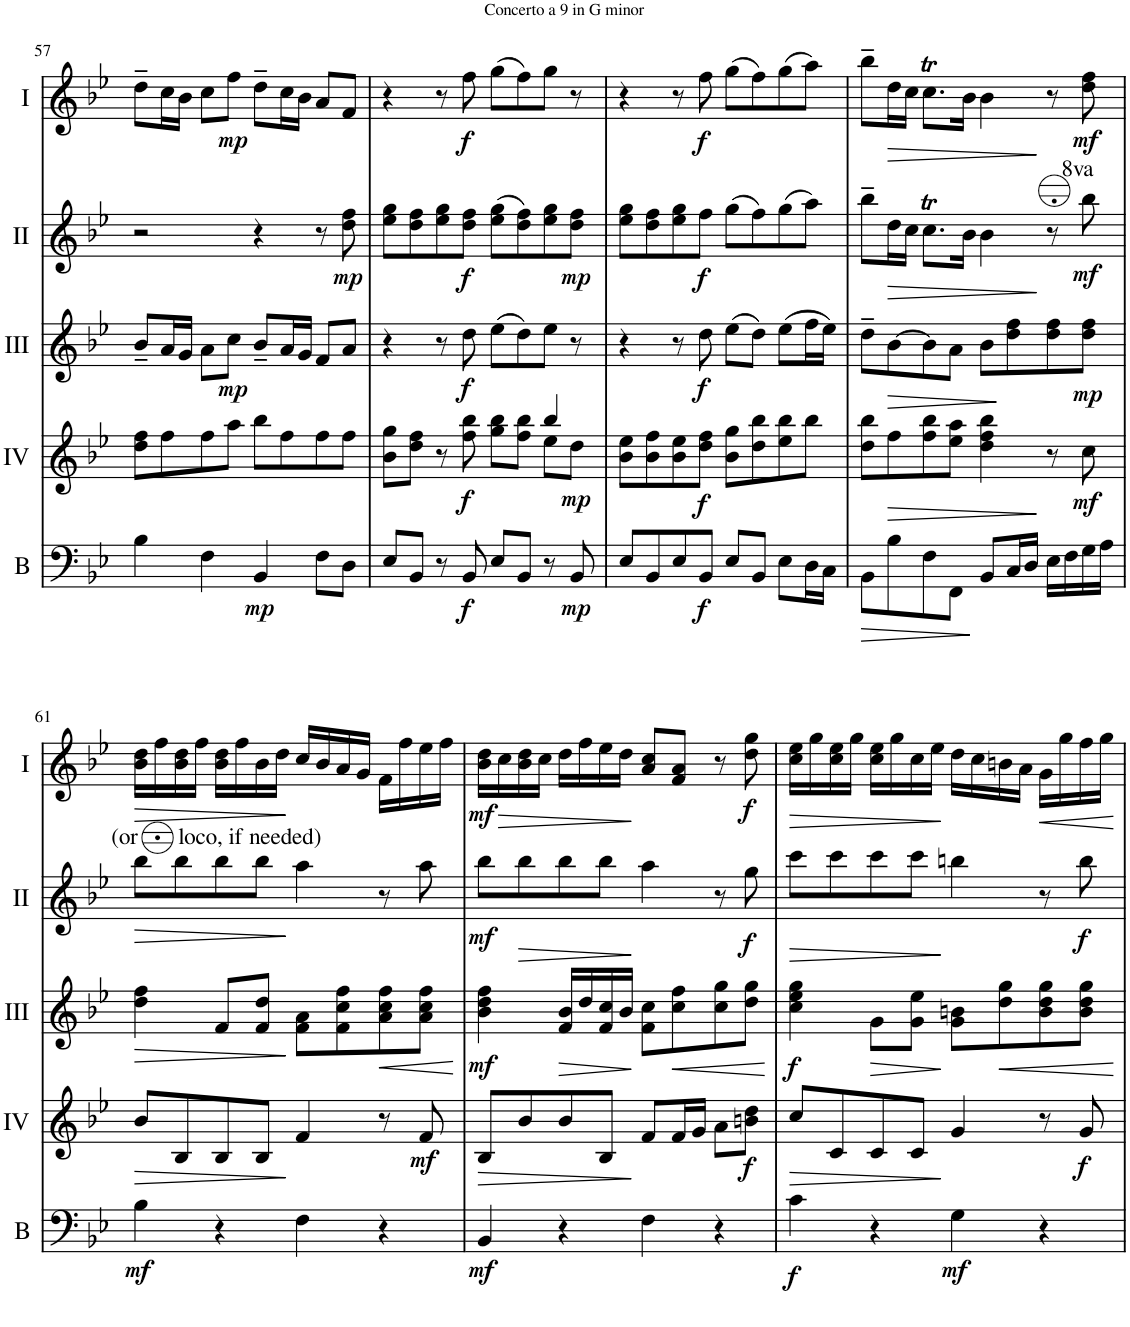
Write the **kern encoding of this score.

**kern	**dynam	**kern	**dynam	**kern	**dynam	**kern	**dynam	**kern	**dynam
*part5	*part5	*part4	*part4	*part3	*part3	*part2	*part2	*part1	*part1
*staff5	*staff5	*staff4	*staff4	*staff3	*staff3	*staff2	*staff2	*staff1	*staff1
*I"Bass	*	*I"Acc. 4	*	*I"Acc. 3	*	*I"Acc. 2	*	*I"Acc. 1	*
*I'B	*	*	*	*	*	*	*	*	*
!!LO:PB:g=z
*clefF4	*	*clefG2	*	*clefG2	*	*clefG2	*	*clefG2	*
*Trd7c12	*	*Trd7c12	*	*	*	*	*	*	*
*k[b-e-]	*	*k[b-e-]	*	*k[b-e-]	*	*k[b-e-]	*	*k[b-e-]	*
*M4/4	*	*M4/4	*	*M4/4	*	*M4/4	*	*M4/4	*
*met(c)	*	*met(c)	*	*met(c)	*	*met(c)	*	*met(c)	*
=57	=57	=57	=57	=57	=57	=57	=57	=57	=57
4B-\	.	8dd\ 8ff\L	.	8b-~/L	.	2r	.	8dd~\L	.
.	.	8ff\	.	16a/L	.	.	.	16cc\L	.
.	.	.	.	16g/JJ	.	.	.	16b-\JJ	.
4F\	.	8ff\	.	8a\L	.	.	.	8cc\L	.
!	!	!	!	!	!LO:DY:b	!	!	!	!LO:DY:b
.	.	8aa\J	.	8cc\J	mp	.	.	8ff\J	mp
!	!LO:DY:b	!	!	!	!	!	!	!	!
4BB-/	mp	8bb-\L	.	8b-~/L	.	4r	.	8dd~\L	.
.	.	8ff\	.	16a/L	.	.	.	16cc\L	.
.	.	.	.	16g/JJ	.	.	.	16b-\JJ	.
8F\L	.	8ff\	.	8f/L	.	8r	.	8a/L	.
!	!	!	!	!	!	!	!LO:DY:b	!	!
8D\J	.	8ff\J	.	8a/J	.	8dd\ 8ff\	mp	8f/J	.
=58	=58	=58	=58	=58	=58	=58	=58	=58	=58
*	*	*^	*	*	*	*	*	*	*
8E-/L	.	8b-\ 8gg\L	4ryy	.	4r	.	8ee-\ 8gg\L	.	4r	.
8BB-/J	.	8dd\ 8ff\J	.	.	.	.	8dd\ 8ff\	.	.	.
8r	.	8r	4ryy	.	8r	.	8ee-\ 8gg\	.	8r	.
!	!LO:DY:b	!	!	!LO:DY:b	!	!LO:DY:b	!	!LO:DY:b	!	!LO:DY:b
8BB-/	f	8ff\ 8bb-\	.	f	8dd\	f	8dd\ 8ff\J	f	8ff\	f
8E-/L	.	8gg\ 8bb-\L	4ryy	.	(8ee-\L	.	(8ee-\ 8gg\L	.	(8gg\L	.
8BB-/J	.	8ff\ 8bb-\J	.	.	8dd\)	.	8dd\ 8ff\)	.	8ff\)	.
8r	.	4bb-/	8ee-\L	.	8ee-\J	.	8ee-\ 8gg\	.	8gg\J	.
!	!LO:DY:b	!	!	!LO:DY:b	!	!	!	!LO:DY:b	!	!
8BB-/	mp	.	8dd\J	mp	8r	.	8dd\ 8ff\J	mp	8r	.
*	*	*v	*v	*	*	*	*	*	*	*
=59	=59	=59	=59	=59	=59	=59	=59	=59	=59
8E-/L	.	8b-\ 8ee-\L	.	4r	.	8ee-\ 8gg\L	.	4r	.
8BB-/	.	8b-\ 8ff\	.	.	.	8dd\ 8ff\	.	.	.
8E-/	.	8b-\ 8ee-\	.	8r	.	8ee-\ 8gg\	.	8r	.
!	!LO:DY:b	!	!LO:DY:b	!	!LO:DY:b	!	!LO:DY:b	!	!LO:DY:b
8BB-/J	f	8dd\ 8ff\J	f	8dd\	f	8ff\J	f	8ff\	f
8E-/L	.	8b-\ 8gg\L	.	(8ee-\L	.	(8gg\L	.	(8gg\L	.
8BB-/J	.	8dd\ 8bb-\	.	8dd\J)	.	8ff\)	.	8ff\)	.
8E-\L	.	8ee-\ 8bb-\	.	(8ee-\L	.	(8gg\	.	(8gg\	.
16D\L	.	8bb-\J	.	16ff\L	.	8aa\J)	.	8aa\J)	.
16C\JJ	.	.	.	16ee-\JJ)	.	.	.	.	.
=60	=60	=60	=60	=60	=60	=60	=60	=60	=60
!	!LO:HP:b	!	!	!	!	!	!	!	!
8BB-\L	>	8dd\ 8bb-\L	.	8dd~\L	.	8bb-~\L	.	8bb-~\L	.
!	!	!	!LO:HP:b	!	!LO:HP:b	!	!LO:HP:b	!	!LO:HP:b
8B-\	.	8ff\	>	[8b-\	>	16dd\L	>	16dd\L	>
.	.	.	.	.	.	16cc\JJ	.	16cc\JJ	.
8F\	.	8ff\ 8bb-\	.	8b-\]	.	8.ccT\L	.	8.ccT\L	.
8FF\J	.	8ee-\ 8aa\J	.	8a\J	.	.	.	.	.
.	.	.	.	.	.	16b-\Jk	.	16b-\Jk	.
8BB-/L	]	4dd\ 4ff\ 4bb-\	.	8b-\L	.	4b-\	.	4b-\	.
16C/L	.	.	.	8dd\ 8ff\	]	.	.	.	.
16D/JJ	.	.	.	.	.	.	.	.	.
16E-\LL	.	8r	]	8dd\ 8ff\	.	8r	]	8r	]
16F\	.	.	.	.	.	.	.	.	.
!	!	!	!	!	!	!LO:TX:a:t=8va	!	!	!
!	!	!	!LO:DY:b	!	!LO:DY:b	!	!LO:DY:b	!	!LO:DY:b
16G\	.	8cc\	mf	8dd\ 8ff\J	mp	8bb-\	mf	8dd\ 8ff\	mf
16A\JJ	.	.	.	.	.	.	.	.	.
!!LO:LB:g=z
=61	=61	=61	=61	=61	=61	=61	=61	=61	=61
!	!	!	!	!	!	!LO:TX:a:t=(or       loco, if needed)	!	!	!
!	!LO:DY:b	!	!LO:HP:b	!	!LO:HP:b	!	!LO:HP:b	!	!LO:HP:b
4B-\	mf	8b-/L	>	4dd\ 4ff\	>	8bb-\L	>	16b-\ 16dd\LL	>
.	.	.	.	.	.	.	.	16ff\	.
.	.	8B-/	.	.	.	8bb-\	.	16b-\ 16dd\	.
.	.	.	.	.	.	.	.	16ff\JJ	.
4r	.	8B-/	.	8f/L	.	8bb-\	.	16b-\ 16dd\LL	.
.	.	.	.	.	.	.	.	16ff\	.
.	.	8B-/J	.	8f/ 8dd/J	.	8bb-\J	.	16b-\	.
.	.	.	.	.	.	.	.	16dd\JJ	.
4F\	.	4f/	]	8f\ 8a\L	]	4aa\	]	16cc/LL	]
.	.	.	.	.	.	.	.	16b-/	.
.	.	.	.	8f\ 8cc\ 8ff\	.	.	.	16a/	.
.	.	.	.	.	.	.	.	16g/JJ	.
!	!	!	!	!	!LO:HP:b	!	!	!	!
4r	.	8r	.	8a\ 8cc\ 8ff\	<	8r	.	16f\LL	.
.	.	.	.	.	.	.	.	16ff\	.
!	!	!	!LO:DY:b	!	!	!	!	!	!
.	.	8f/	mf	8a\ 8cc\ 8ff\J	.	8aa\	.	16ee-\	.
.	.	.	.	.	.	.	.	16ff\JJ	.
.	.	.	.	.	[	.	.	.	.
=62	=62	=62	=62	=62	=62	=62	=62	=62	=62
!	!LO:DY:b	!	!LO:HP:b	!	!LO:DY:b	!	!LO:DY:b	!	!LO:DY:b
4BB-/	mf	8B-/L	>	4b-\ 4dd\ 4ff\	mf	8bb-\L	mf	16b-\ 16dd\LL	mf
!	!	!	!	!	!	!	!	!	!LO:HP:b
.	.	.	.	.	.	.	.	16cc\	>
!	!	!	!	!	!	!	!LO:HP:b	!	!
.	.	8b-/	.	.	.	8bb-\	>	16b-\ 16dd\	.
.	.	.	.	.	.	.	.	16cc\JJ	.
!	!	!	!	!	!LO:HP:b	!	!	!	!
4r	.	8b-/	.	16f/ 16b-/LL	>	8bb-\	.	16dd\LL	.
.	.	.	.	16dd/	.	.	.	16ff\	.
.	.	8B-/J	.	16f/ 16cc/	.	8bb-\J	.	16ee-\	.
.	.	.	.	16b-/JJ	.	.	.	16dd\JJ	.
4F\	.	8f/L	]	8f\ 8cc\L	]	4aa\	]	8a/ 8cc/L	]
!	!	!	!	!	!LO:HP:b	!	!	!	!
.	.	16f/L	.	8cc\ 8ff\	<	.	.	8f/ 8a/J	.
.	.	16g/JJ	.	.	.	.	.	.	.
4r	.	8a\L	.	8cc\ 8gg\	.	8r	.	8r	.
!	!	!	!LO:DY:b	!	!	!	!LO:DY:b	!	!LO:DY:b
.	.	8bn\ 8dd\J	f	8dd\ 8gg\J	.	8gg\	f	8dd\ 8gg\	f
.	.	.	.	.	[	.	.	.	.
=63	=63	=63	=63	=63	=63	=63	=63	=63	=63
!	!LO:DY:b	!	!LO:HP:b	!	!LO:DY:b	!	!LO:HP:b	!	!LO:HP:b
4c\	f	8cc/L	>	4cc\ 4ee-\ 4gg\	f	8ccc\L	>	16cc\ 16ee-\LL	>
.	.	.	.	.	.	.	.	16gg\	.
.	.	8c/	.	.	.	8ccc\	.	16cc\ 16ee-\	.
.	.	.	.	.	.	.	.	16gg\JJ	.
!	!	!	!	!	!LO:HP:b	!	!	!	!
4r	.	8c/	.	8g\L	>	8ccc\	.	16cc\ 16ee-\LL	.
.	.	.	.	.	.	.	.	16gg\	.
.	.	8c/J	.	8g\ 8ee-\J	.	8ccc\J	.	16cc\	.
.	.	.	.	.	.	.	.	16ee-\JJ	.
!	!LO:DY:b	!	!	!	!	!	!	!	!
4G\	mf	4g/	]	8g\ 8bn\L	]	4bbn\	]	16dd\LL	]
.	.	.	.	.	.	.	.	16cc\	.
!	!	!	!	!	!LO:HP:b	!	!	!	!
.	.	.	.	8dd\ 8gg\	<	.	.	16bn\	.
.	.	.	.	.	.	.	.	16a\JJ	.
!	!	!	!	!	!	!	!	!	!LO:HP:b
4r	.	8r	.	8b\ 8dd\ 8gg\	.	8r	.	16g\LL	<
.	.	.	.	.	.	.	.	16gg\	.
!	!	!	!LO:DY:b	!	!	!	!LO:DY:b	!	!
.	.	8g/	f	8b\ 8dd\ 8gg\J	.	8bb\	f	16ff\	.
.	.	.	.	.	.	.	.	16gg\JJ	.
.	.	.	.	.	[	.	.	.	[
=	=	=	=	=	=	=	=	=	=
*-	*-	*-	*-	*-	*-	*-	*-	*-	*-
